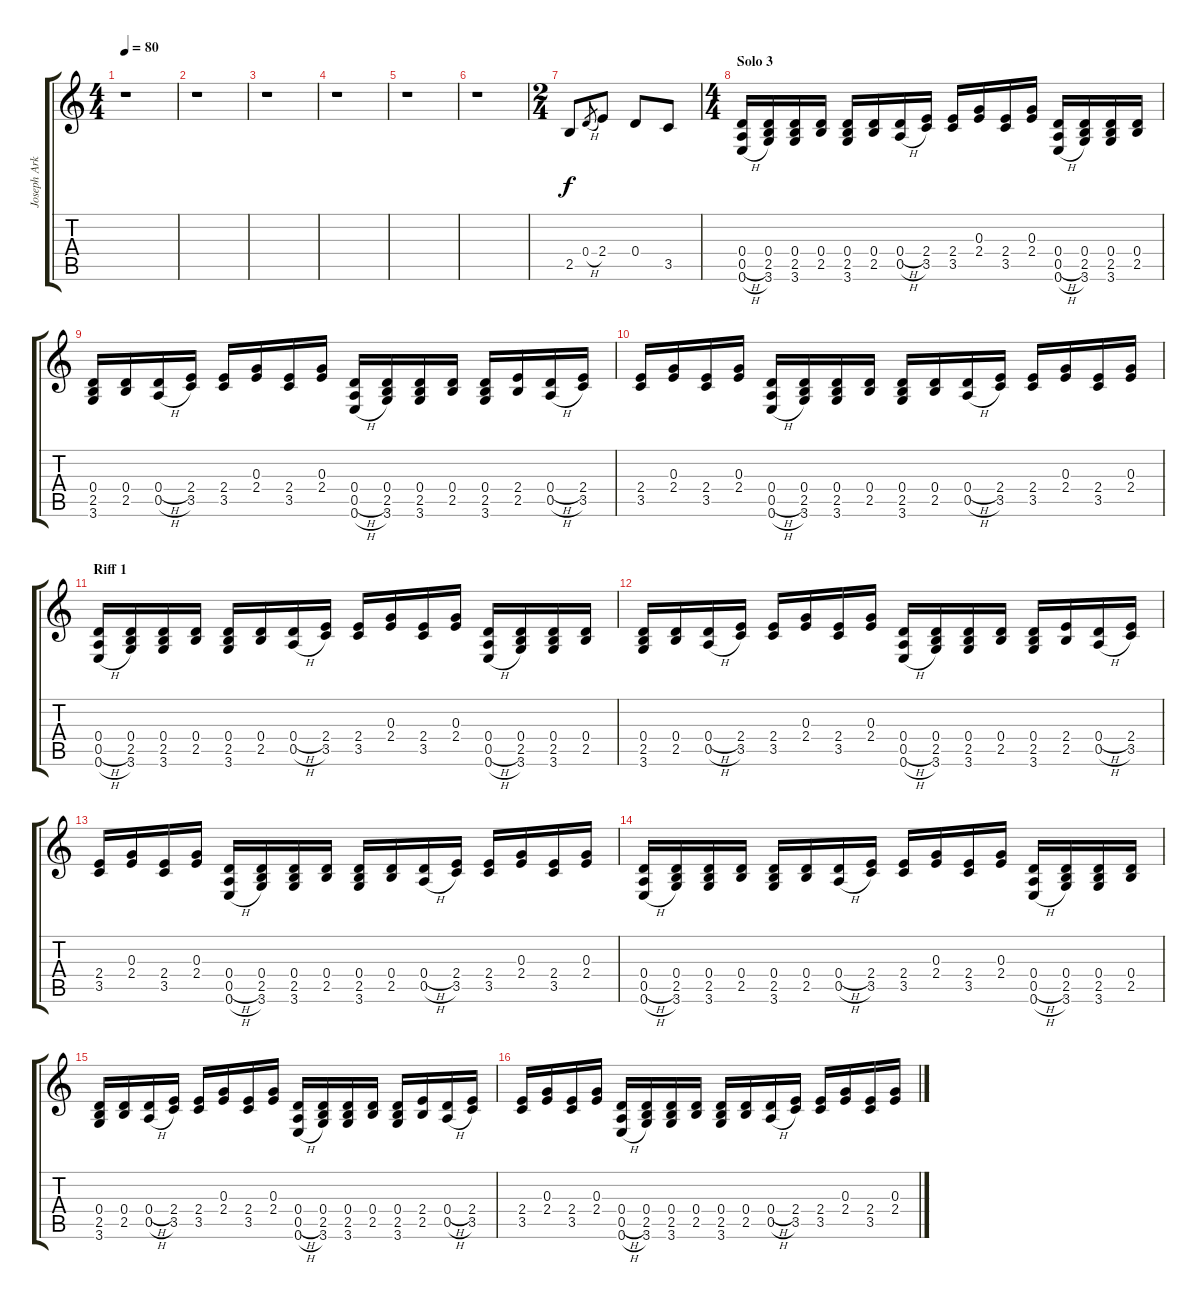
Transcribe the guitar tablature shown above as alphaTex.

\track ("Joseph Arkansas" "Joseph Ark") {instrument acousticguitarsteel}
\staff {score tabs}
\tuning (E4 B3 G3 D3 A2 E2) {hide}
\ts (4 4)
\tempo 80
\clef g2
\ks c
r.1{dy f} |
r.1 |
r.1 |
r.1 |
r.1 |
r.1 |
\ts (2 4)
2.5.8 0.4{h}.8{gr} 2.4.8 0.4.8 3.5.8 |
\ts (4 4)
\section ("" "Solo 3")
(0.4 0.5{h} 0.6{h}).16 (0.4 2.5 3.6).16 (0.4 2.5 3.6).16 (0.4 2.5).16 (0.4 2.5 3.6).16 (0.4 2.5).16 (0.4{h} 0.5{h}).16 (2.4 3.5).16 (2.4 3.5).16 (0.3 2.4).16 (2.4 3.5).16 (0.3 2.4).16 (0.4 0.5{h} 0.6{h}).16 (0.4 2.5 3.6).16 (0.4 2.5 3.6).16 (0.4 2.5).16 |
(0.4 2.5 3.6).16 (0.4 2.5).16 (0.4{h} 0.5{h}).16 (2.4 3.5).16 (2.4 3.5).16 (0.3 2.4).16 (2.4 3.5).16 (0.3 2.4).16 (0.4 0.5{h} 0.6{h}).16 (0.4 2.5 3.6).16 (0.4 2.5 3.6).16 (0.4 2.5).16 (0.4 2.5 3.6).16 (2.4 2.5).16 (0.4{h} 0.5{h}).16 (2.4 3.5).16 |
(2.4 3.5).16 (0.3 2.4).16 (2.4 3.5).16 (0.3 2.4).16 (0.4 0.5{h} 0.6{h}).16 (0.4 2.5 3.6).16 (0.4 2.5 3.6).16 (0.4 2.5).16 (0.4 2.5 3.6).16 (0.4 2.5).16 (0.4{h} 0.5{h}).16 (2.4 3.5).16 (2.4 3.5).16 (0.3 2.4).16 (2.4 3.5).16 (0.3 2.4).16 |
\section ("" "Riff 1")
(0.4 0.5{h} 0.6{h}).16 (0.4 2.5 3.6).16 (0.4 2.5 3.6).16 (0.4 2.5).16 (0.4 2.5 3.6).16 (0.4 2.5).16 (0.4{h} 0.5{h}).16 (2.4 3.5).16 (2.4 3.5).16 (0.3 2.4).16 (2.4 3.5).16 (0.3 2.4).16 (0.4 0.5{h} 0.6{h}).16 (0.4 2.5 3.6).16 (0.4 2.5 3.6).16 (0.4 2.5).16 |
(0.4 2.5 3.6).16 (0.4 2.5).16 (0.4{h} 0.5{h}).16 (2.4 3.5).16 (2.4 3.5).16 (0.3 2.4).16 (2.4 3.5).16 (0.3 2.4).16 (0.4 0.5{h} 0.6{h}).16 (0.4 2.5 3.6).16 (0.4 2.5 3.6).16 (0.4 2.5).16 (0.4 2.5 3.6).16 (2.4 2.5).16 (0.4{h} 0.5{h}).16 (2.4 3.5).16 |
(2.4 3.5).16 (0.3 2.4).16 (2.4 3.5).16 (0.3 2.4).16 (0.4 0.5{h} 0.6{h}).16 (0.4 2.5 3.6).16 (0.4 2.5 3.6).16 (0.4 2.5).16 (0.4 2.5 3.6).16 (0.4 2.5).16 (0.4{h} 0.5{h}).16 (2.4 3.5).16 (2.4 3.5).16 (0.3 2.4).16 (2.4 3.5).16 (0.3 2.4).16 |
(0.4 0.5{h} 0.6{h}).16 (0.4 2.5 3.6).16 (0.4 2.5 3.6).16 (0.4 2.5).16 (0.4 2.5 3.6).16 (0.4 2.5).16 (0.4{h} 0.5{h}).16 (2.4 3.5).16 (2.4 3.5).16 (0.3 2.4).16 (2.4 3.5).16 (0.3 2.4).16 (0.4 0.5{h} 0.6{h}).16 (0.4 2.5 3.6).16 (0.4 2.5 3.6).16 (0.4 2.5).16 |
(0.4 2.5 3.6).16 (0.4 2.5).16 (0.4{h} 0.5{h}).16 (2.4 3.5).16 (2.4 3.5).16 (0.3 2.4).16 (2.4 3.5).16 (0.3 2.4).16 (0.4 0.5{h} 0.6{h}).16 (0.4 2.5 3.6).16 (0.4 2.5 3.6).16 (0.4 2.5).16 (0.4 2.5 3.6).16 (2.4 2.5).16 (0.4{h} 0.5{h}).16 (2.4 3.5).16 |
(2.4 3.5).16 (0.3 2.4).16 (2.4 3.5).16 (0.3 2.4).16 (0.4 0.5{h} 0.6{h}).16 (0.4 2.5 3.6).16 (0.4 2.5 3.6).16 (0.4 2.5).16 (0.4 2.5 3.6).16 (0.4 2.5).16 (0.4{h} 0.5{h}).16 (2.4 3.5).16 (2.4 3.5).16 (0.3 2.4).16 (2.4 3.5).16 (0.3 2.4).16
